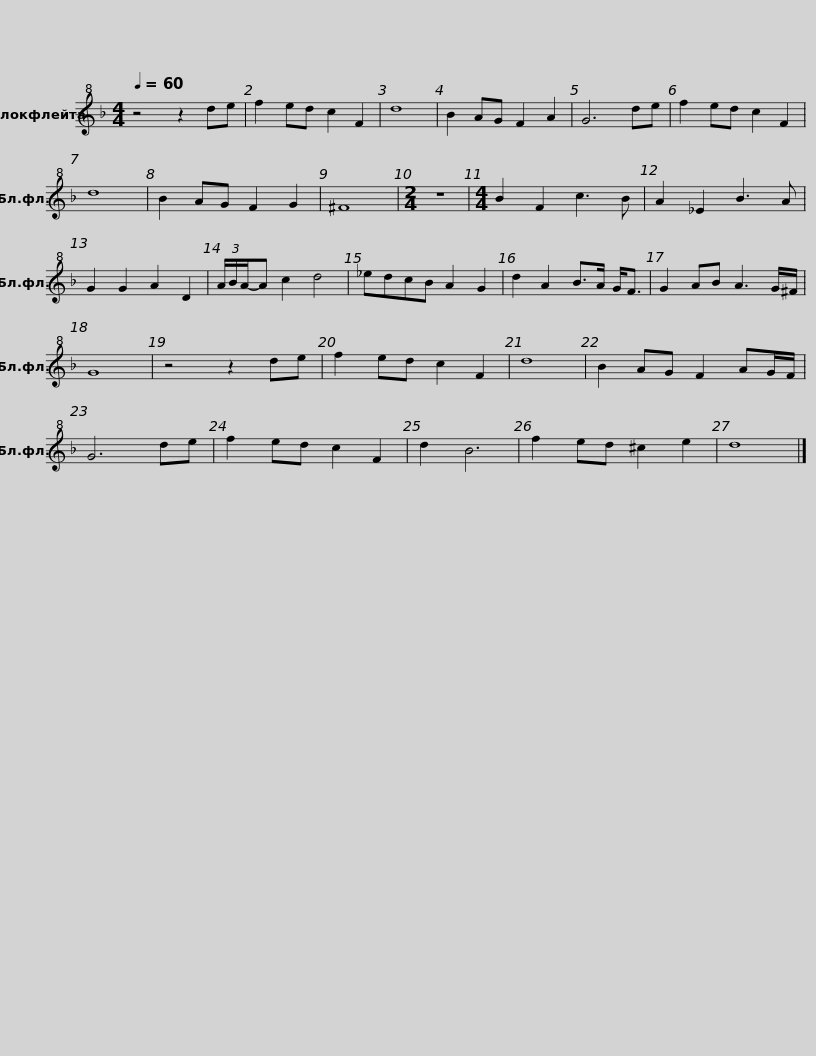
X:1
L:1/8
Q:1/4=60
M:4/4
I:linebreak $
K:F
V:1 treble+8
V:1
 z4 z2 de | f2 ed c2 F2 | d8 | B2 AG F2 A2 | G6 de | %5
 f2 ed c2 F2 | d8 |$ B2 AG F2 G2 | ^F8 |[M:2/4] z4 | %10
[M:4/4] B2 F2 c3 B | A2 _E2 B3 A | G2 G2 A2 D2 | (3A/B/A/-A c2 d4 |$ _edcB A2 G2 | %15
 d2 A2 B>A G<F | G2 AB A3 G/^F/ | G8 | z4 z2 de | f2 ed c2 F2 |$ %20
 d8 | B2 AG F2 AG/F/ | G6 de | f2 ed c2 F2 | d2 B6 | %25
 f2 ed ^c2 e2 | d8 |] %27
